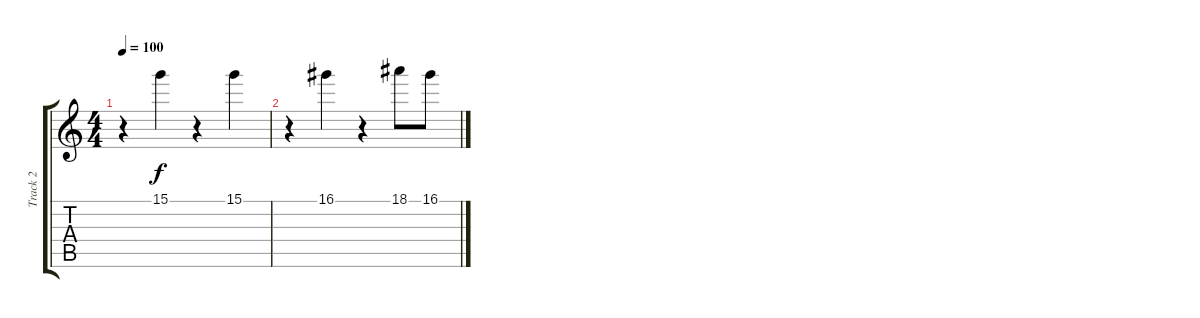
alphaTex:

\track ("Track 2" "Track 2") {instrument overdrivenguitar}
\staff {score tabs}
\tuning (E4 B3 G3 D3 A2 D2) {hide}
\ts (4 4)
\tempo 100
\clef g2
\ks c
r.4{dy f} 15.1.4 r.4 15.1.4 |
r.4 16.1.4 r.4 18.1.8 16.1.8
